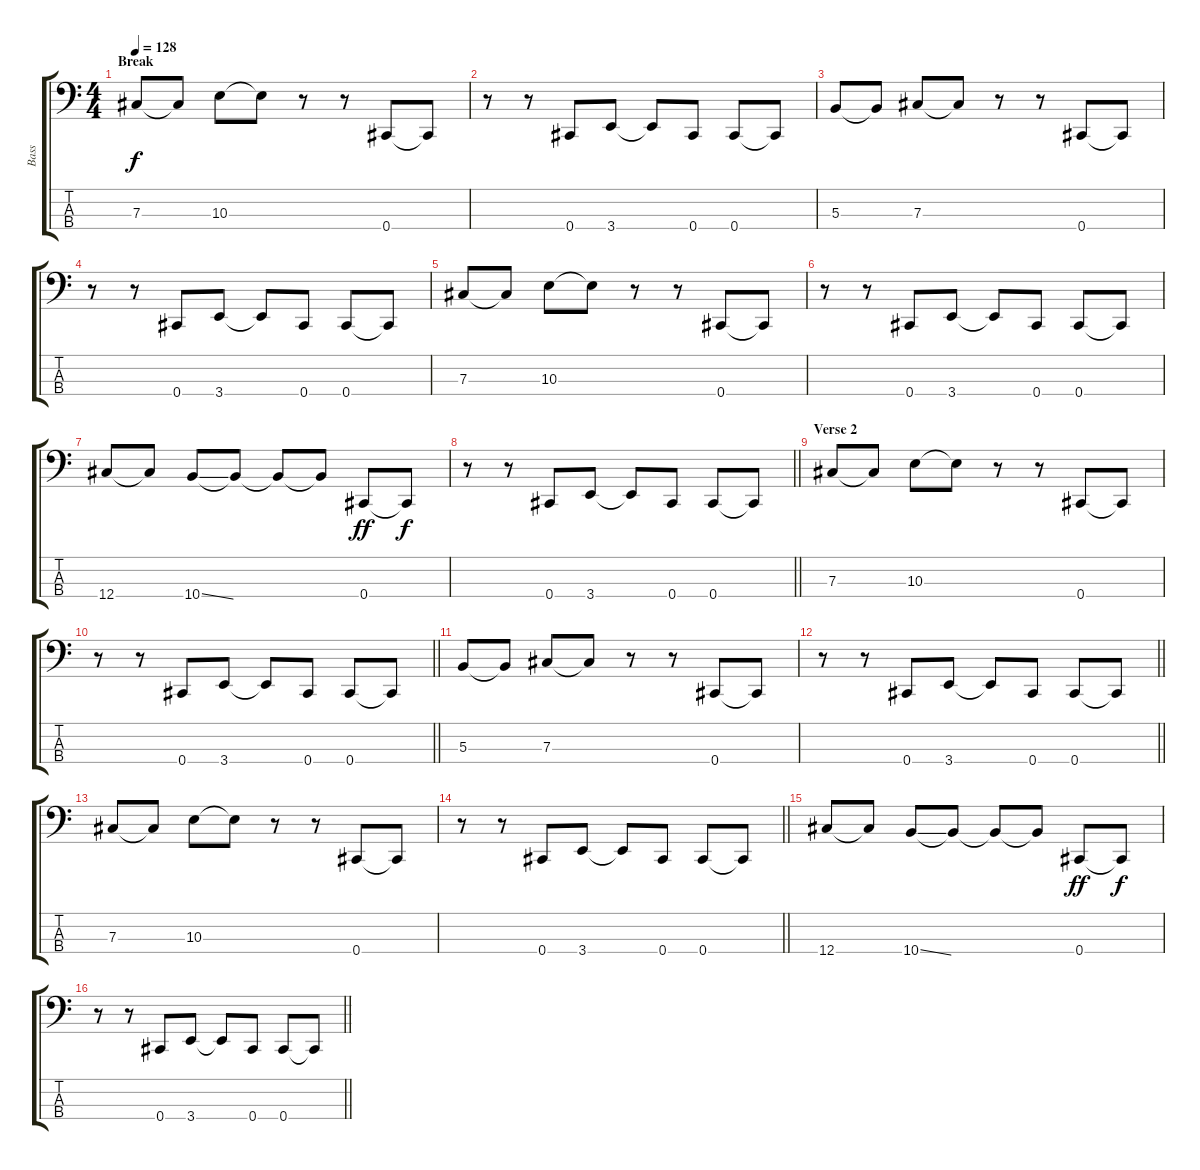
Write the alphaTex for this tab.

\track ("Bass" "Bass") {instrument acousticbass}
\staff {score tabs}
\tuning (E2 B1 Gb1 Db1) {hide}
\ts (4 4)
\section ("" "Break")
\tempo 128
\clef f4
\ks c
7.3.8{dy f} 7.3{t}.8 10.3.8 10.3{t}.8 r.8 r.8 0.4.8 0.4{t}.8 |
r.8 r.8 0.4.8 3.4.8 3.4{t}.8 0.4.8 0.4.8 0.4{t}.8 |
5.3.8 5.3{t}.8 7.3.8 7.3{t}.8 r.8 r.8 0.4.8 0.4{t}.8 |
r.8 r.8 0.4.8 3.4.8 3.4{t}.8 0.4.8 0.4.8 0.4{t}.8 |
7.3.8 7.3{t}.8 10.3.8 10.3{t}.8 r.8 r.8 0.4.8 0.4{t}.8 |
r.8 r.8 0.4.8 3.4.8 3.4{t}.8 0.4.8 0.4.8 0.4{t}.8 |
12.4.8 12.4{t}.8 10.4{ss}.8 10.4{t}.8 10.4{t}.8 10.4{t}.8 0.4.8{dy ff} 0.4{t}.8{dy f} |
\barLineRight lightlight
r.8 r.8 0.4.8 3.4.8 3.4{t}.8 0.4.8 0.4.8 0.4{t}.8 |
\section ("" "Verse 2")
7.3.8 7.3{t}.8 10.3.8 10.3{t}.8 r.8 r.8 0.4.8 0.4{t}.8 |
\barLineRight lightlight
r.8 r.8 0.4.8 3.4.8 3.4{t}.8 0.4.8 0.4.8 0.4{t}.8 |
5.3.8 5.3{t}.8 7.3.8 7.3{t}.8 r.8 r.8 0.4.8 0.4{t}.8 |
\barLineRight lightlight
r.8 r.8 0.4.8 3.4.8 3.4{t}.8 0.4.8 0.4.8 0.4{t}.8 |
7.3.8 7.3{t}.8 10.3.8 10.3{t}.8 r.8 r.8 0.4.8 0.4{t}.8 |
\barLineRight lightlight
r.8 r.8 0.4.8 3.4.8 3.4{t}.8 0.4.8 0.4.8 0.4{t}.8 |
12.4.8 12.4{t}.8 10.4{ss}.8 10.4{t}.8 10.4{t}.8 10.4{t}.8 0.4.8{dy ff} 0.4{t}.8{dy f} |
\barLineRight lightlight
r.8 r.8 0.4.8 3.4.8 3.4{t}.8 0.4.8 0.4.8 0.4{t}.8
